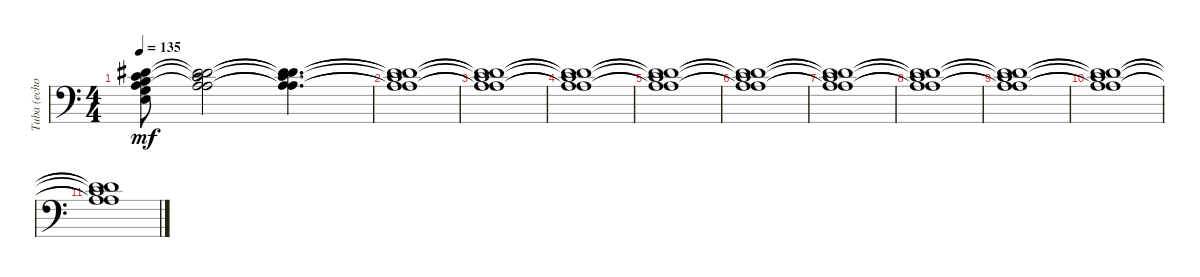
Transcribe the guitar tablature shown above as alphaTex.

\track ("Tuba (echo)" "Tuba (echo") {instrument trombone}
\staff {score}
\tuning (E4 B3 G3 D3 A2 E2 B1) {hide}
\ts (4 4)
\tempo 135
\clef f4
\ks c
(4.2{t} 5.3{t} 7.4{t} 14.5{t} 15.6{t} 17.7{t}).8{dy mf} (4.2{t} 5.3{t} 7.4{t} 18.5 20.6 22.7).2 (4.2{t} 5.3{t} 7.4{t} 18.5{t} 22.7{t}).4{d} |
(4.2{t} 5.3{t} 7.4{t} 18.5{t} 22.7{t}).1 |
(4.2{t} 5.3{t} 7.4{t} 18.5{t} 22.7{t}).1 |
(4.2{t} 5.3{t} 7.4{t} 18.5{t} 22.7{t}).1 |
(4.2{t} 5.3{t} 7.4{t} 18.5{t} 22.7{t}).1 |
(4.2{t} 5.3{t} 7.4{t} 18.5{t} 22.7{t}).1 |
(4.2{t} 5.3{t} 7.4{t} 18.5{t} 22.7{t}).1 |
(4.2{t} 5.3{t} 7.4{t} 18.5{t} 22.7{t}).1 |
(4.2{t} 5.3{t} 7.4{t} 18.5{t} 22.7{t}).1 |
(4.2{t} 5.3{t} 7.4{t} 18.5{t} 22.7{t}).1 |
(4.2{t} 5.3{t} 7.4{t} 18.5{t} 22.7{t}).1
